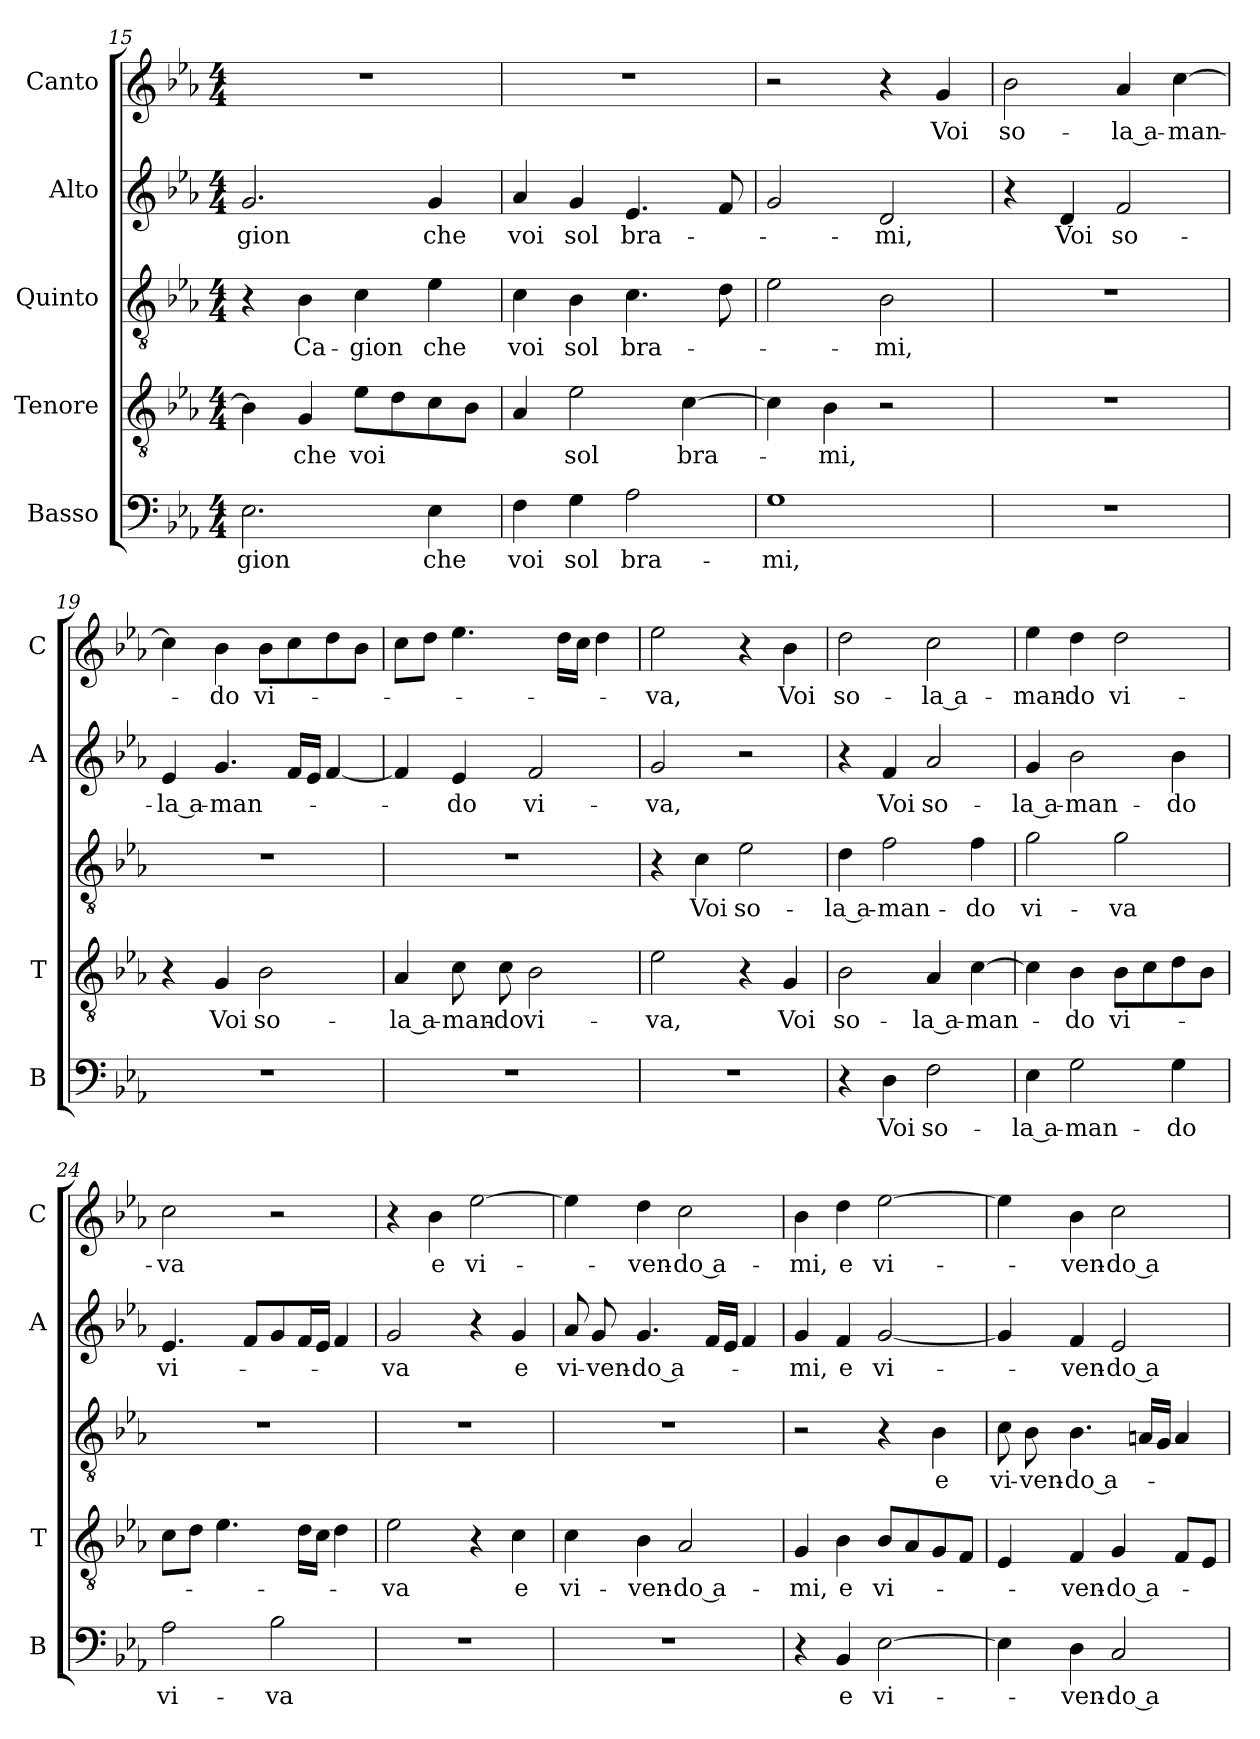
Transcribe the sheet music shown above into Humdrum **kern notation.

**kern	**text	**kern	**text	**kern	**text	**kern	**text	**kern	**text
*part5	*part5	*part4	*part4	*part3	*part3	*part2	*part2	*part1	*part1
*staff5	*staff5	*staff4	*staff4	*staff3	*staff3	*staff2	*staff2	*staff1	*staff1
*I"Basso	*	*I"Tenore	*	*I"Quinto	*	*I"Alto	*	*I"Canto	*
*I'B	*	*I'T	*	*	*	*I'A	*	*I'C	*
*clefF4	*	*clefGv2	*	*clefGv2	*	*clefG2	*	*clefG2	*
*k[b-e-a-]	*	*k[b-e-a-]	*	*k[b-e-a-]	*	*k[b-e-a-]	*	*k[b-e-a-]	*
*E-:	*	*E-:	*	*E-:	*	*E-:	*	*E-:	*
*M4/4	*	*M4/4	*	*M4/4	*	*M4/4	*	*M4/4	*
=15	=15	=15	=15	=15	=15	=15	=15	=15	=15
!	!LO:LY:b	!	!	!	!	!	!LO:LY:b	!	!
2.E-\	-gion	4B-\]	.	4r	.	2.g/	-gion	1r	.
!	!	!	!LO:LY:b	!	!LO:LY:b	!	!	!	!
.	.	4G/	che	4B-\	Ca-	.	.	.	.
!	!	!	!LO:LY:b	!	!LO:LY:b	!	!	!	!
.	.	8e-\L	voi	4c\	-gion	.	.	.	.
.	.	8d\	.	.	.	.	.	.	.
!	!LO:LY:b	!	!	!	!LO:LY:b	!	!LO:LY:b	!	!
4E-\	che	8c\	.	4e-\	che	4g/	che	.	.
.	.	8B-\J	.	.	.	.	.	.	.
!!LO:PB:g=z
=16	=16	=16	=16	=16	=16	=16	=16	=16	=16
!	!LO:LY:b	!	!	!	!LO:LY:b	!	!LO:LY:b	!	!
4F\	voi	4A-/	.	4c\	voi	4a-/	voi	1r	.
!	!LO:LY:b	!	!LO:LY:b	!	!LO:LY:b	!	!LO:LY:b	!	!
4G\	sol	2e-\	sol	4B-\	sol	4g/	sol	.	.
!	!LO:LY:b	!	!	!	!LO:LY:b	!	!LO:LY:b	!	!
2A-\	bra-	.	.	4.c\	bra-	4.e-/	bra-	.	.
!	!	!	!LO:LY:b	!	!	!	!	!	!
.	.	[4c\	bra-	.	.	.	.	.	.
.	.	.	.	8d\	.	8f/	.	.	.
=17	=17	=17	=17	=17	=17	=17	=17	=17	=17
!	!LO:LY:b	!	!	!	!	!	!	!	!
1G	-mi,	4c\]	.	2e-\	.	2g/	.	2r	.
!	!	!	!LO:LY:b	!	!	!	!	!	!
.	.	4B-\	-mi,	.	.	.	.	.	.
!	!	!	!	!	!LO:LY:b	!	!LO:LY:b	!	!
.	.	2r	.	2B-\	-mi,	2d/	-mi,	4r	.
!	!	!	!	!	!	!	!	!	!LO:LY:b
.	.	.	.	.	.	.	.	4g/	Voi
=18	=18	=18	=18	=18	=18	=18	=18	=18	=18
!	!	!	!	!	!	!	!	!	!LO:LY:b
1r	.	1r	.	1r	.	4r	.	2b-\	so-
!	!	!	!	!	!	!	!LO:LY:b	!	!
.	.	.	.	.	.	4d/	Voi	.	.
!	!	!	!	!	!	!	!LO:LY:b	!	!LO:LY:b
.	.	.	.	.	.	2f/	so-	4a-/	-la a-
!	!	!	!	!	!	!	!	!	!LO:LY:b
.	.	.	.	.	.	.	.	[4cc\	-man-
=19	=19	=19	=19	=19	=19	=19	=19	=19	=19
!	!	!	!	!	!	!	!LO:LY:b	!	!
1r	.	4r	.	1r	.	4e-/	-la a-	4cc\]	.
!	!	!	!LO:LY:b	!	!	!	!LO:LY:b	!	!LO:LY:b
.	.	4G/	Voi	.	.	4.g/	-man-	4b-\	-do
!	!	!	!LO:LY:b	!	!	!	!	!	!LO:LY:b
.	.	2B-\	so-	.	.	.	.	8b-\L	vi-
.	.	.	.	.	.	16f/LL	.	8cc\	.
.	.	.	.	.	.	16e-/JJ	.	.	.
.	.	.	.	.	.	[4f/	.	8dd\	.
.	.	.	.	.	.	.	.	8b-\J	.
=20	=20	=20	=20	=20	=20	=20	=20	=20	=20
!	!	!	!LO:LY:b	!	!	!	!	!	!
1r	.	4A-/	-la a-	1r	.	4f/]	.	8cc\L	.
.	.	.	.	.	.	.	.	8dd\J	.
!	!	!	!LO:LY:b	!	!	!	!LO:LY:b	!	!
.	.	8c\	-man-	.	.	4e-/	-do	4.ee-\	.
!	!	!	!LO:LY:b	!	!	!	!	!	!
.	.	8c\	-do	.	.	.	.	.	.
!	!	!	!LO:LY:b	!	!	!	!LO:LY:b	!	!
.	.	2B-\	vi-	.	.	2f/	vi-	.	.
.	.	.	.	.	.	.	.	16dd\LL	.
.	.	.	.	.	.	.	.	16cc\JJ	.
.	.	.	.	.	.	.	.	4dd\	.
=21	=21	=21	=21	=21	=21	=21	=21	=21	=21
!	!	!	!LO:LY:b	!	!	!	!LO:LY:b	!	!LO:LY:b
1r	.	2e-\	-va,	4r	.	2g/	-va,	2ee-\	-va,
!	!	!	!	!	!LO:LY:b	!	!	!	!
.	.	.	.	4c\	Voi	.	.	.	.
!	!	!	!	!	!LO:LY:b	!	!	!	!
.	.	4r	.	2e-\	so-	2r	.	4r	.
!	!	!	!LO:LY:b	!	!	!	!	!	!LO:LY:b
.	.	4G/	Voi	.	.	.	.	4b-\	Voi
=22	=22	=22	=22	=22	=22	=22	=22	=22	=22
!	!	!	!LO:LY:b	!	!LO:LY:b	!	!	!	!LO:LY:b
4r	.	2B-\	so-	4d\	-la a-	4r	.	2dd\	so-
!	!LO:LY:b	!	!	!	!LO:LY:b	!	!LO:LY:b	!	!
4D\	Voi	.	.	2f\	-man-	4f/	Voi	.	.
!	!LO:LY:b	!	!LO:LY:b	!	!	!	!LO:LY:b	!	!LO:LY:b
2F\	so-	4A-/	-la a-	.	.	2a-/	so-	2cc\	-la a-
!	!	!	!LO:LY:b	!	!LO:LY:b	!	!	!	!
.	.	[4c\	-man-	4f\	-do	.	.	.	.
!!LO:LB:g=z
=23	=23	=23	=23	=23	=23	=23	=23	=23	=23
!	!LO:LY:b	!	!	!	!LO:LY:b	!	!LO:LY:b	!	!LO:LY:b
4E-\	-la a-	4c\]	.	2g\	vi-	4g/	-la a-	4ee-\	-man-
!	!LO:LY:b	!	!LO:LY:b	!	!	!	!LO:LY:b	!	!LO:LY:b
2G\	-man-	4B-\	-do	.	.	2b-\	-man-	4dd\	-do
!	!	!	!LO:LY:b	!	!LO:LY:b	!	!	!	!LO:LY:b
.	.	8B-\L	vi-	2g\	-va	.	.	2dd\	vi-
.	.	8c\	.	.	.	.	.	.	.
!	!LO:LY:b	!	!	!	!	!	!LO:LY:b	!	!
4G\	-do	8d\	.	.	.	4b-\	-do	.	.
.	.	8B-\J	.	.	.	.	.	.	.
=24	=24	=24	=24	=24	=24	=24	=24	=24	=24
!	!LO:LY:b	!	!	!	!	!	!LO:LY:b	!	!LO:LY:b
2A-\	vi-	8c\L	.	1r	.	4.e-/	vi-	2cc\	-va
.	.	8d\J	.	.	.	.	.	.	.
.	.	4.e-\	.	.	.	.	.	.	.
.	.	.	.	.	.	8f/L	.	.	.
!	!LO:LY:b	!	!	!	!	!	!	!	!
2B-\	-va	.	.	.	.	8g/	.	2r	.
.	.	16d\LL	.	.	.	16f/L	.	.	.
.	.	16c\JJ	.	.	.	16e-/JJ	.	.	.
.	.	4d\	.	.	.	4f/	.	.	.
=25	=25	=25	=25	=25	=25	=25	=25	=25	=25
!	!	!	!LO:LY:b	!	!	!	!LO:LY:b	!	!
1r	.	2e-\	-va	1r	.	2g/	-va	4r	.
!	!	!	!	!	!	!	!	!	!LO:LY:b
.	.	.	.	.	.	.	.	4b-\	e
!	!	!	!	!	!	!	!	!	!LO:LY:b
.	.	4r	.	.	.	4r	.	[2ee-\	vi-
!	!	!	!LO:LY:b	!	!	!	!LO:LY:b	!	!
.	.	4c\	e	.	.	4g/	e	.	.
=26	=26	=26	=26	=26	=26	=26	=26	=26	=26
!	!	!	!LO:LY:b	!	!	!	!LO:LY:b	!	!
1r	.	4c\	vi-	1r	.	8a-/	vi-	4ee-\]	.
!	!	!	!	!	!	!	!LO:LY:b	!	!
.	.	.	.	.	.	8g/	-ven-	.	.
!	!	!	!LO:LY:b	!	!	!	!LO:LY:b	!	!LO:LY:b
.	.	4B-\	-ven-	.	.	4.g/	-do a-	4dd\	-ven-
!	!	!	!LO:LY:b	!	!	!	!	!	!LO:LY:b
.	.	2A-/	-do a-	.	.	.	.	2cc\	-do a-
.	.	.	.	.	.	16f/LL	.	.	.
.	.	.	.	.	.	16e-/JJ	.	.	.
.	.	.	.	.	.	4f/	.	.	.
=27	=27	=27	=27	=27	=27	=27	=27	=27	=27
!	!	!	!LO:LY:b	!	!	!	!LO:LY:b	!	!LO:LY:b
4r	.	4G/	-mi,	2r	.	4g/	-mi,	4b-\	-mi,
!	!LO:LY:b	!	!LO:LY:b	!	!	!	!LO:LY:b	!	!LO:LY:b
4BB-/	e	4B-\	e	.	.	4f/	e	4dd\	e
!	!LO:LY:b	!	!LO:LY:b	!	!	!	!LO:LY:b	!	!LO:LY:b
[2E-\	vi-	8B-/L	vi-	4r	.	[2g/	vi-	[2ee-\	vi-
.	.	8A-/	.	.	.	.	.	.	.
!	!	!	!	!	!LO:LY:b	!	!	!	!
.	.	8G/	.	4B-\	e	.	.	.	.
.	.	8F/J	.	.	.	.	.	.	.
=28	=28	=28	=28	=28	=28	=28	=28	=28	=28
!	!	!	!	!	!LO:LY:b	!	!	!	!
4E-\]	.	4E-/	.	8c\	vi-	4g/]	.	4ee-\]	.
!	!	!	!	!	!LO:LY:b	!	!	!	!
.	.	.	.	8B-\	-ven-	.	.	.	.
!	!LO:LY:b	!	!LO:LY:b	!	!LO:LY:b	!	!LO:LY:b	!	!LO:LY:b
4D\	-ven-	4F/	-ven-	4.B-\	-do a-	4f/	-ven-	4b-\	-ven-
!	!LO:LY:b	!	!LO:LY:b	!	!	!	!LO:LY:b	!	!LO:LY:b
2C/	-do a-	4G/	-do a-	.	.	2e-/	-do a-	2cc\	-do a-
.	.	.	.	16An/LL	.	.	.	.	.
.	.	.	.	16G/JJ	.	.	.	.	.
.	.	8F/L	.	4A/	.	.	.	.	.
.	.	8E-/J	.	.	.	.	.	.	.
=	=	=	=	=	=	=	=	=	=
*-	*-	*-	*-	*-	*-	*-	*-	*-	*-
